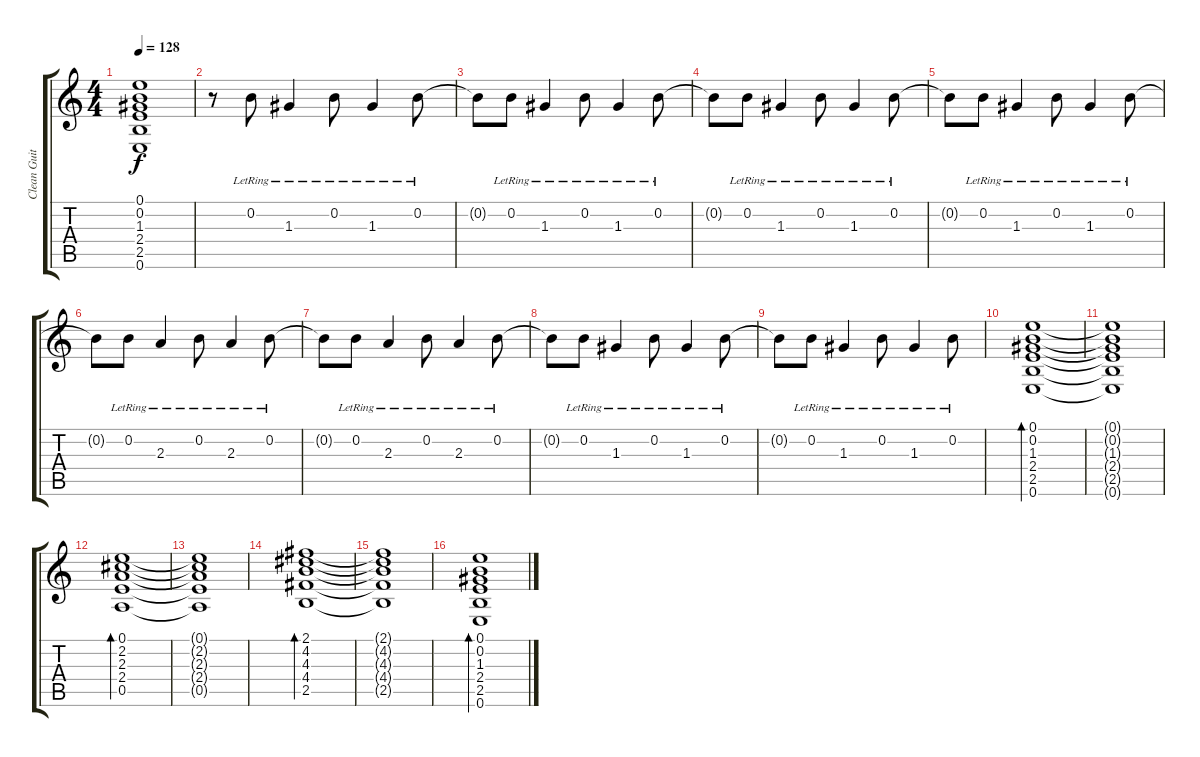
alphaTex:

\track ("Clean Guitar" "Clean Guit") {instrument electricguitarclean}
\staff {score tabs}
\tuning (E4 B3 G3 D3 A2 E2) {hide}
\ts (4 4)
\tempo 128
\clef g2
\ks c
(0.1{t} 0.2{t} 1.3{t} 2.4{t} 2.5{t} 0.6{t}).1{dy f} |
r.8 0.2{lr}.8 1.3{lr}.4 0.2{lr}.8 1.3{lr}.4 0.2{lr}.8 |
0.2{t}.8 0.2{lr}.8 1.3{lr}.4 0.2{lr}.8 1.3{lr}.4 0.2{lr}.8 |
0.2{t}.8 0.2{lr}.8 1.3{lr}.4 0.2{lr}.8 1.3{lr}.4 0.2{lr}.8 |
0.2{t}.8 0.2{lr}.8 1.3{lr}.4 0.2{lr}.8 1.3{lr}.4 0.2{lr}.8 |
0.2{t}.8 0.2{lr}.8 2.3{lr}.4 0.2{lr}.8 2.3{lr}.4 0.2{lr}.8 |
0.2{t}.8 0.2{lr}.8 2.3{lr}.4 0.2{lr}.8 2.3{lr}.4 0.2{lr}.8 |
0.2{t}.8 0.2{lr}.8 1.3{lr}.4 0.2{lr}.8 1.3{lr}.4 0.2{lr}.8 |
0.2{t}.8 0.2{lr}.8 1.3{lr}.4 0.2{lr}.8 1.3{lr}.4 0.2{lr}.8 |
(0.1 0.2 1.3 2.4 2.5 0.6).1{bd 240} |
(0.1{t} 0.2{t} 1.3{t} 2.4{t} 2.5{t} 0.6{t}).1 |
(0.1 2.2 2.3 2.4 0.5).1{bd 240} |
(0.1{t} 2.2{t} 2.3{t} 2.4{t} 0.5{t}).1 |
(2.1 4.2 4.3 4.4 2.5).1{bd 240} |
(2.1{t} 4.2{t} 4.3{t} 4.4{t} 2.5{t}).1 |
(0.1 0.2 1.3 2.4 2.5 0.6).1{bd 240}
